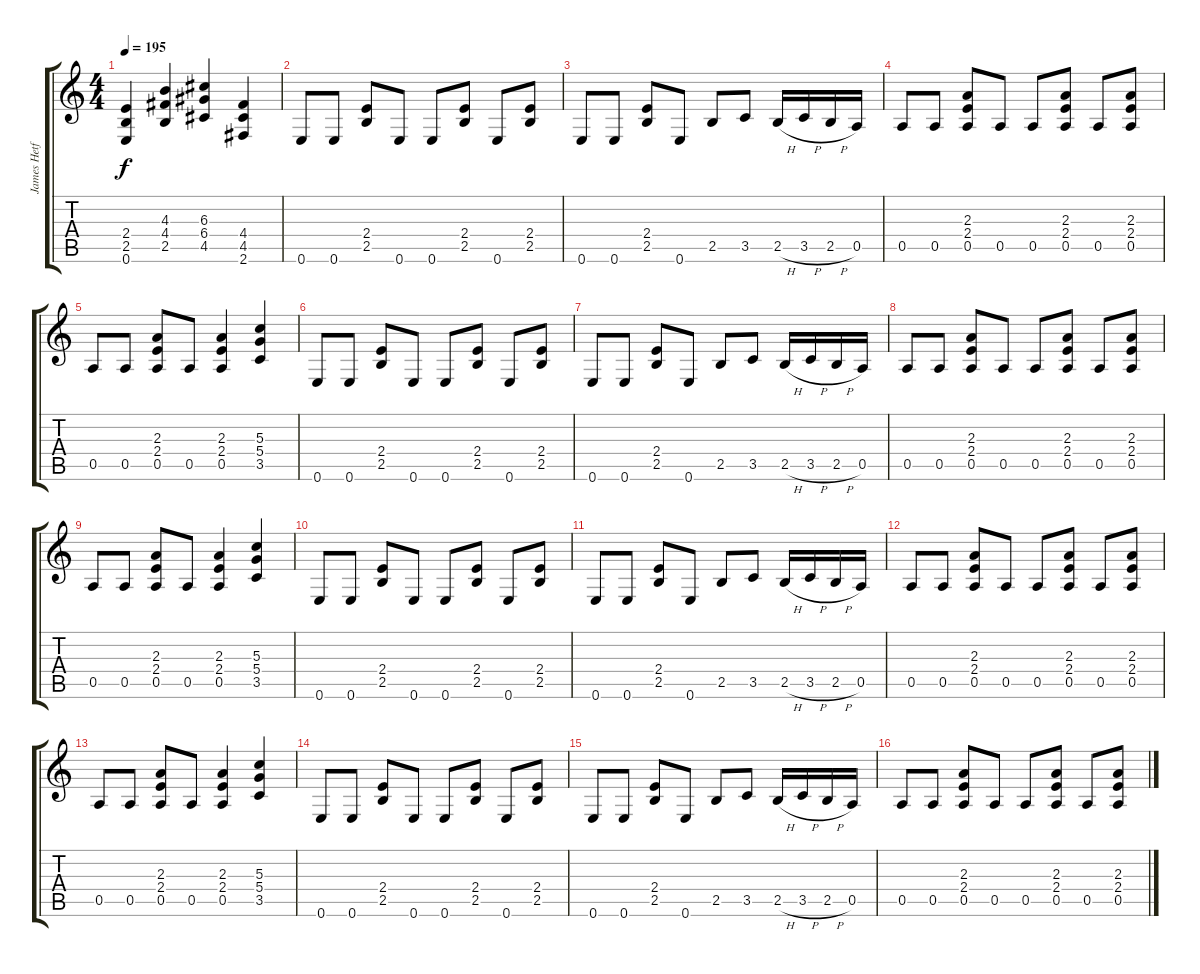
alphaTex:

\track ("James Hetfield (Guitar)" "James Hetf") {instrument distortionguitar}
\staff {score tabs}
\tuning (E4 B3 G3 D3 A2 E2) {hide}
\ts (4 4)
\tempo 195
\clef g2
\ks c
(2.4{t} 2.5{t} 0.6{t}).4{dy f} (4.3 4.4 2.5).4{volume 13} (6.3 6.4 4.5).4 (4.4 4.5 2.6).4 |
0.6.8 0.6.8 (2.4 2.5).8 0.6.8 0.6.8 (2.4 2.5).8 0.6.8 (2.4 2.5).8 |
0.6.8 0.6.8 (2.4 2.5).8 0.6.8 2.5.8 3.5.8 2.5{h}.16 3.5{h}.16 2.5{h}.16 0.5.16 |
0.5.8 0.5.8 (2.3 2.4 0.5).8 0.5.8 0.5.8 (2.3 2.4 0.5).8 0.5.8 (2.3 2.4 0.5).8 |
0.5.8 0.5.8 (2.3 2.4 0.5).8 0.5.8 (2.3 2.4 0.5).4 (5.3 5.4 3.5).4 |
0.6.8 0.6.8 (2.4 2.5).8 0.6.8 0.6.8 (2.4 2.5).8 0.6.8 (2.4 2.5).8 |
0.6.8 0.6.8 (2.4 2.5).8 0.6.8 2.5.8 3.5.8 2.5{h}.16 3.5{h}.16 2.5{h}.16 0.5.16 |
0.5.8 0.5.8 (2.3 2.4 0.5).8 0.5.8 0.5.8 (2.3 2.4 0.5).8 0.5.8 (2.3 2.4 0.5).8 |
0.5.8 0.5.8 (2.3 2.4 0.5).8 0.5.8 (2.3 2.4 0.5).4 (5.3 5.4 3.5).4 |
0.6.8 0.6.8 (2.4 2.5).8 0.6.8 0.6.8 (2.4 2.5).8 0.6.8 (2.4 2.5).8 |
0.6.8 0.6.8 (2.4 2.5).8 0.6.8 2.5.8 3.5.8 2.5{h}.16 3.5{h}.16 2.5{h}.16 0.5.16 |
0.5.8 0.5.8 (2.3 2.4 0.5).8 0.5.8 0.5.8 (2.3 2.4 0.5).8 0.5.8 (2.3 2.4 0.5).8 |
0.5.8 0.5.8 (2.3 2.4 0.5).8 0.5.8 (2.3 2.4 0.5).4 (5.3 5.4 3.5).4 |
0.6.8 0.6.8 (2.4 2.5).8 0.6.8 0.6.8 (2.4 2.5).8 0.6.8 (2.4 2.5).8 |
0.6.8 0.6.8 (2.4 2.5).8 0.6.8 2.5.8 3.5.8 2.5{h}.16 3.5{h}.16 2.5{h}.16 0.5.16 |
0.5.8 0.5.8 (2.3 2.4 0.5).8 0.5.8 0.5.8 (2.3 2.4 0.5).8 0.5.8 (2.3 2.4 0.5).8
